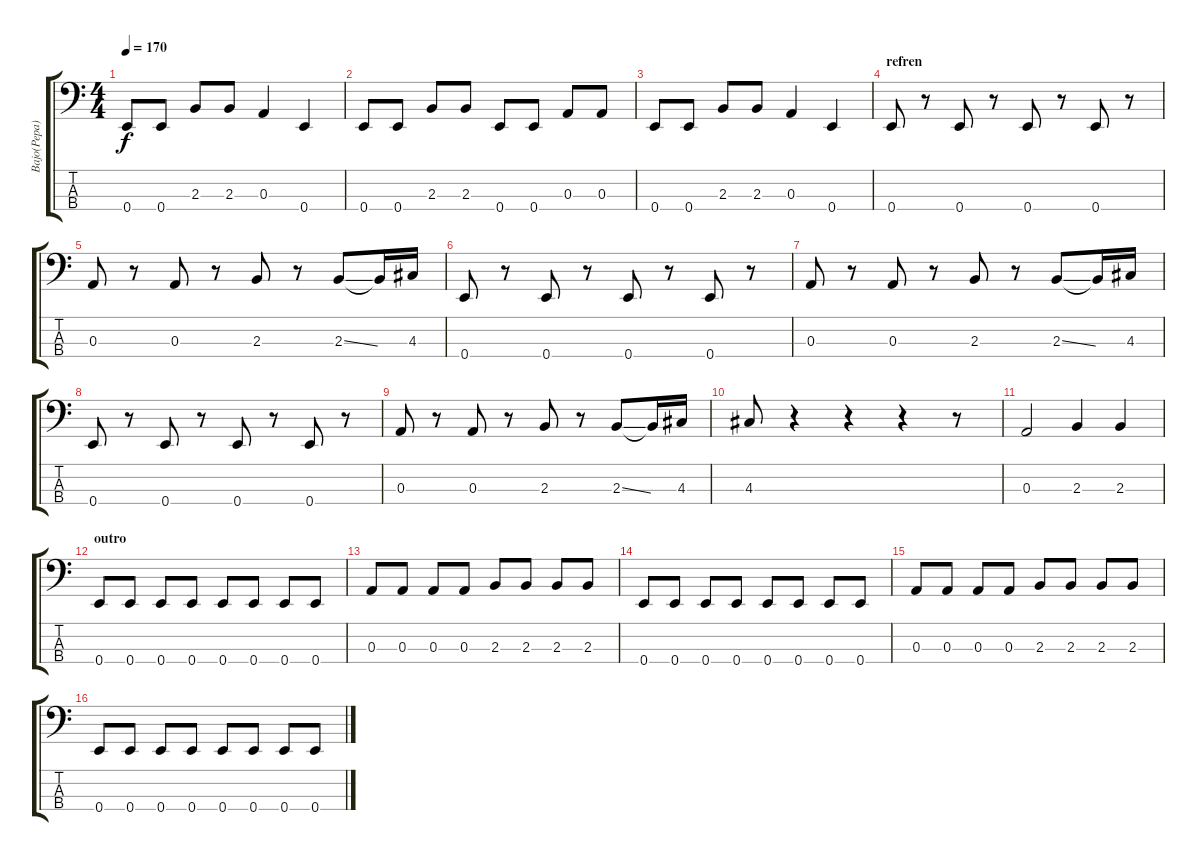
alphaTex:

\track ("Bajo(Pepa)" "Bajo(Pepa)") {instrument electricbasspick}
\staff {score tabs}
\tuning (G2 D2 A1 E1) {hide}
\ts (4 4)
\tempo 170
\clef f4
\ks c
0.4.8{dy f} 0.4.8 2.3.8 2.3.8 0.3.4 0.4.4 |
0.4.8 0.4.8 2.3.8 2.3.8 0.4.8 0.4.8 0.3.8 0.3.8 |
0.4.8 0.4.8 2.3.8 2.3.8 0.3.4 0.4.4 |
\section ("" "refren")
0.4.8 r.8 0.4.8 r.8 0.4.8 r.8 0.4.8 r.8 |
0.3.8 r.8 0.3.8 r.8 2.3.8 r.8 2.3{ss}.8 2.3{t}.16 4.3.16 |
0.4.8 r.8 0.4.8 r.8 0.4.8 r.8 0.4.8 r.8 |
0.3.8 r.8 0.3.8 r.8 2.3.8 r.8 2.3{ss}.8 2.3{t}.16 4.3.16 |
0.4.8 r.8 0.4.8 r.8 0.4.8 r.8 0.4.8 r.8 |
0.3.8 r.8 0.3.8 r.8 2.3.8 r.8 2.3{ss}.8 2.3{t}.16 4.3.16 |
4.3.8 r.4 r.4 r.4 r.8 |
0.3.2 2.3.4 2.3.4 |
\section ("" "outro")
0.4.8 0.4.8 0.4.8 0.4.8 0.4.8 0.4.8 0.4.8 0.4.8 |
0.3.8 0.3.8 0.3.8 0.3.8 2.3.8 2.3.8 2.3.8 2.3.8 |
0.4.8 0.4.8 0.4.8 0.4.8 0.4.8 0.4.8 0.4.8 0.4.8 |
0.3.8 0.3.8 0.3.8 0.3.8 2.3.8 2.3.8 2.3.8 2.3.8 |
0.4.8 0.4.8 0.4.8 0.4.8 0.4.8 0.4.8 0.4.8 0.4.8
